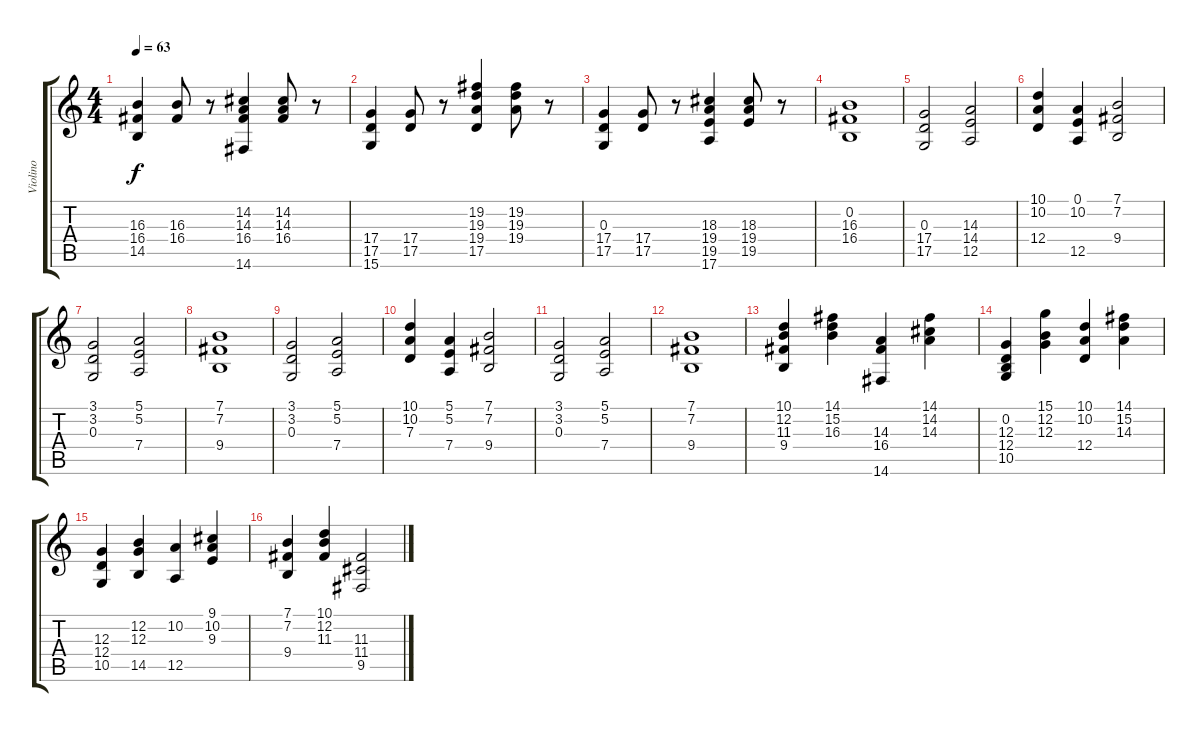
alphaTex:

\track ("Violino" "Violino") {instrument stringensemble2}
\staff {score tabs}
\tuning (E4 B3 G3 D3 A2 E2) {hide}
\ts (4 4)
\tempo 63
\clef g2
\ks c
(16.3 16.4 14.5).4{dy f} (16.3 16.4).8 r.8 (14.2 14.3 16.4 14.6).4 (14.2 14.3 16.4).8 r.8 |
(17.4 17.5 15.6).4 (17.4 17.5).8 r.8 (19.2 19.3 19.4 17.5).4 (19.2 19.3 19.4).8 r.8 |
(0.3 17.4 17.5).4 (17.4 17.5).8 r.8 (18.3 19.4 19.5 17.6).4 (18.3 19.4 19.5).8 r.8 |
(0.2 16.3 16.4).1 |
(0.3 17.4 17.5).2 (14.3 14.4 12.5).2 |
(10.1 10.2 12.4).4 (0.1 10.2 12.5).4 (7.1 7.2 9.4).2 |
(3.1 3.2 0.3).2 (5.1 5.2 7.4).2 |
(7.1 7.2 9.4).1 |
(3.1 3.2 0.3).2 (5.1 5.2 7.4).2 |
(10.1 10.2 7.3).4 (5.1 5.2 7.4).4 (7.1 7.2 9.4).2 |
(3.1 3.2 0.3).2 (5.1 5.2 7.4).2 |
(7.1 7.2 9.4).1 |
(10.1 12.2 11.3 9.4).4 (14.1 15.2 16.3).4 (14.3 16.4 14.6).4 (14.1 14.2 14.3).4 |
(0.2 12.3 12.4 10.5).4 (15.1 12.2 12.3).4 (10.1 10.2 12.4).4 (14.1 15.2 14.3).4 |
(12.3 12.4 10.5).4 (12.2 12.3 14.5).4 (10.2 12.5).4 (9.1 10.2 9.3).4 |
(7.1 7.2 9.4).4 (10.1 12.2 11.3).4 (11.3 11.4 9.5).2
